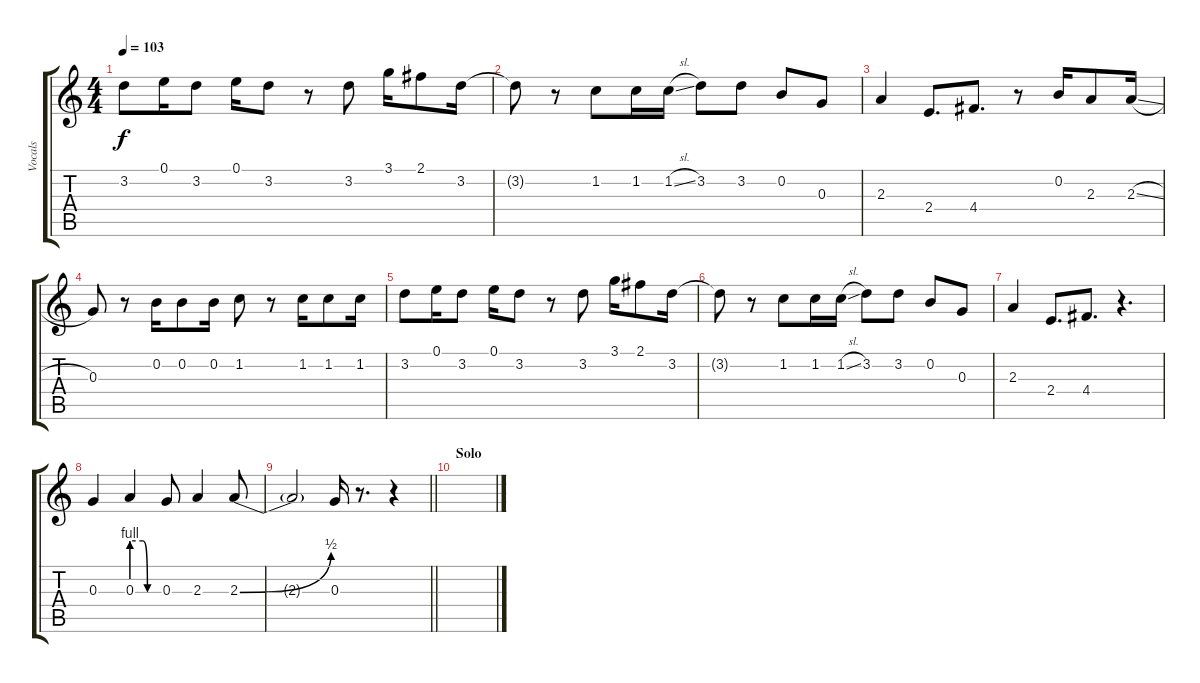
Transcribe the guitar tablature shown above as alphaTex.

\track ("Vocals" "Vocals") {instrument electricguitarjazz}
\staff {score tabs}
\tuning (E4 B3 G3 D3 A2 E2) {hide}
\ts (4 4)
\tempo 103
\clef g2
\ks c
3.2.8{dy f} 0.1.16 3.2.8 0.1.16 3.2.8 r.8 3.2.8 3.1.16 2.1.8 3.2.16 |
3.2{t}.8 r.8 1.2.8 1.2.16 1.2{sl}.16 3.2.8 3.2.8 0.2.8 0.3.8 |
2.3.4 2.4.8{d} 4.4.8{d} r.8 0.2.16 2.3.8 2.3{sl}.16 |
0.3.8 r.8 0.2.16 0.2.8 0.2.16 1.2.8 r.8 1.2.16 1.2.8 1.2.16 |
3.2.8 0.1.16 3.2.8 0.1.16 3.2.8 r.8 3.2.8 3.1.16 2.1.8 3.2.16 |
3.2{t}.8 r.8 1.2.8 1.2.16 1.2{sl}.16 3.2.8 3.2.8 0.2.8 0.3.8 |
2.3.4 2.4.8{d} 4.4.8{d} r.4{d} |
0.3.4 0.3{be (custom 0 4 25 4 35 0 60 0)}.4 0.3.8 2.3.4 2.3{be (bend 0 0 60 2)}.8 |
\barLineRight lightlight
2.3{t}.2 0.3.16 r.8{d} r.4 |
\section ("" "Solo")
